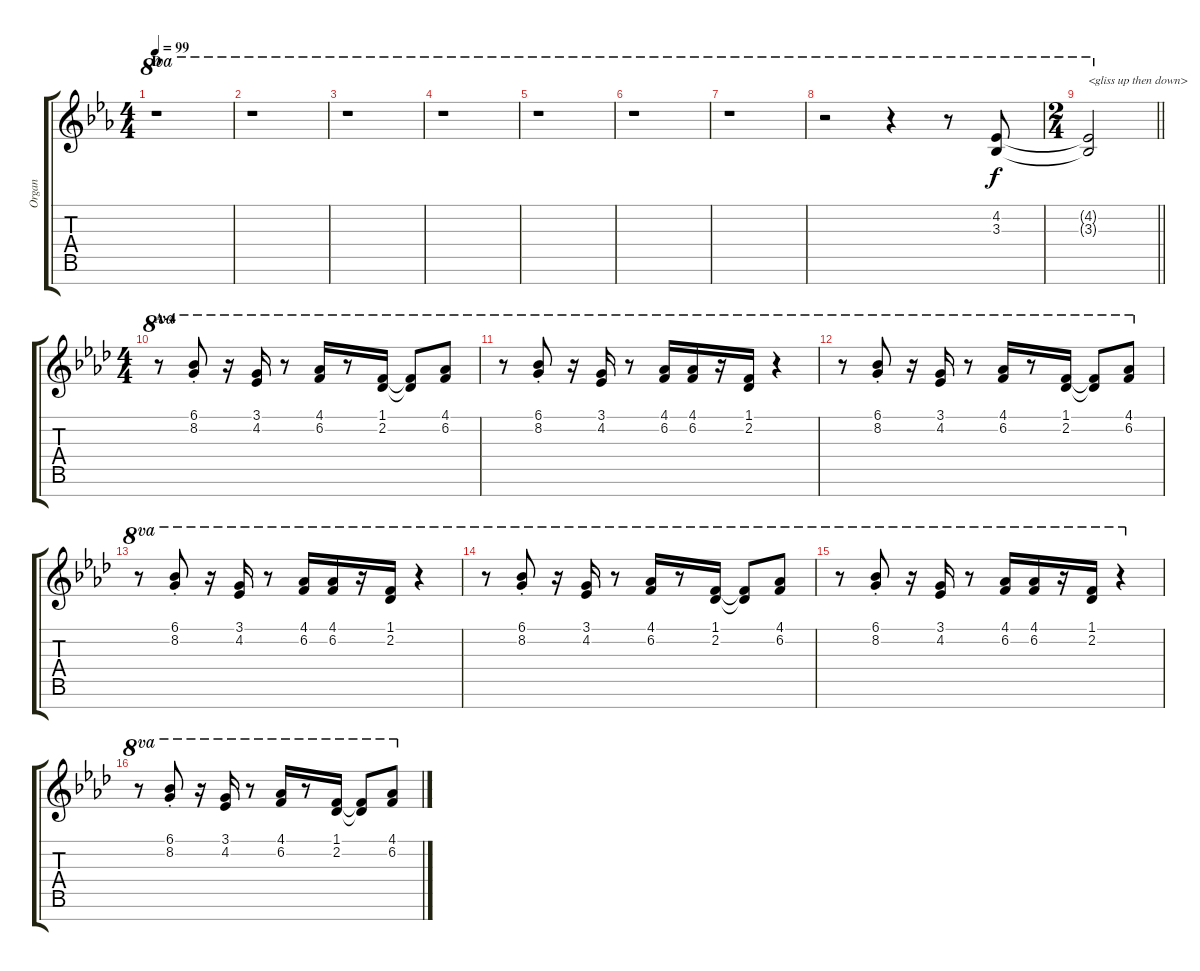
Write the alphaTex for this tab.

\track ("Organ" "Organ") {instrument rockorgan}
\staff {score tabs}
\tuning (E5 B4 G4 D4 A3 E3 B2) {hide}
\ts (4 4)
\section ("" "D")
\tempo 99
\clef g2
\ks eb
r.1{ot 8va dy f} |
r.1{ot 8va} |
r.1{ot 8va} |
r.1{ot 8va} |
r.1{ot 8va} |
r.1{ot 8va} |
r.1{ot 8va} |
r.2{ot 8va} r.4{ot 8va} r.8{ot 8va} (4.2 3.3).8{ot 8va} |
\ts (2 4)
\barLineRight lightlight
(4.2{t} 3.3{t}).2{ot 8va txt "<gliss up then down>"} |
\ts (4 4)
\section ("" "A-4")
\ks ab
r.8{ot 8va} (6.1{st} 8.2{st}).8{ot 8va} r.16{ot 8va} (3.1 4.2).16{ot 8va} r.8{ot 8va} (4.1 6.2).16{ot 8va} r.8{ot 8va} (1.1 2.2).16{ot 8va} (1.1{t} 2.2{t}).8{ot 8va} (4.1 6.2).8{ot 8va} |
r.8{ot 8va} (6.1{st} 8.2{st}).8{ot 8va} r.16{ot 8va} (3.1 4.2).16{ot 8va} r.8{ot 8va} (4.1 6.2).16{ot 8va} (4.1 6.2).16{ot 8va} r.16{ot 8va} (1.1 2.2).16{ot 8va} r.4{ot 8va} |
r.8{ot 8va} (6.1{st} 8.2{st}).8{ot 8va} r.16{ot 8va} (3.1 4.2).16{ot 8va} r.8{ot 8va} (4.1 6.2).16{ot 8va} r.8{ot 8va} (1.1 2.2).16{ot 8va} (1.1{t} 2.2{t}).8{ot 8va} (4.1 6.2).8{ot 8va} |
r.8{ot 8va} (6.1{st} 8.2{st}).8{ot 8va} r.16{ot 8va} (3.1 4.2).16{ot 8va} r.8{ot 8va} (4.1 6.2).16{ot 8va} (4.1 6.2).16{ot 8va} r.16{ot 8va} (1.1 2.2).16{ot 8va} r.4{ot 8va} |
r.8{ot 8va} (6.1{st} 8.2{st}).8{ot 8va} r.16{ot 8va} (3.1 4.2).16{ot 8va} r.8{ot 8va} (4.1 6.2).16{ot 8va} r.8{ot 8va} (1.1 2.2).16{ot 8va} (1.1{t} 2.2{t}).8{ot 8va} (4.1 6.2).8{ot 8va} |
r.8{ot 8va} (6.1{st} 8.2{st}).8{ot 8va} r.16{ot 8va} (3.1 4.2).16{ot 8va} r.8{ot 8va} (4.1 6.2).16{ot 8va} (4.1 6.2).16{ot 8va} r.16{ot 8va} (1.1 2.2).16{ot 8va} r.4{ot 8va} |
r.8{ot 8va} (6.1{st} 8.2{st}).8{ot 8va} r.16{ot 8va} (3.1 4.2).16{ot 8va} r.8{ot 8va} (4.1 6.2).16{ot 8va} r.8{ot 8va} (1.1 2.2).16{ot 8va} (1.1{t} 2.2{t}).8{ot 8va} (4.1 6.2).8{ot 8va}
